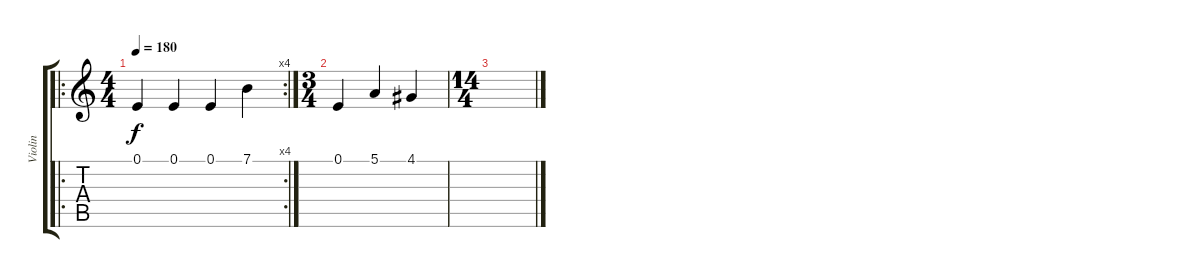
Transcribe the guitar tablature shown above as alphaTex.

\track ("Violin" "Violin") {instrument violin}
\staff {score tabs}
\tuning (E4 B3 G3 D3 A2 E2) {hide}
\ro
\rc 4
\ts (4 4)
\tempo 180
\clef g2
\ks c
0.1.4{dy f} 0.1.4 0.1.4 7.1.4 |
\ts (3 4)
0.1.4 5.1.4 4.1.4 |
\ts (14 4)
